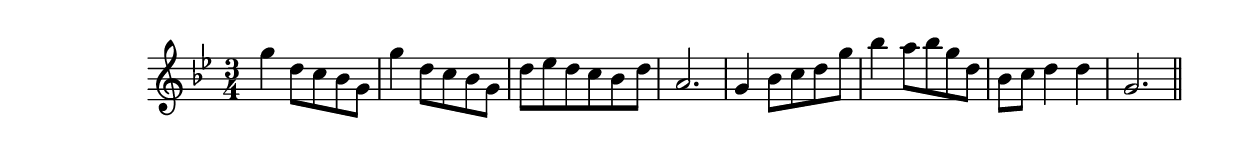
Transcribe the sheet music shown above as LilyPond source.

\version "2.19.49"
%{\header {
  composer = "G.A. Wedge"
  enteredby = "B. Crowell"
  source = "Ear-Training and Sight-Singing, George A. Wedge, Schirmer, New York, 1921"
}%}
\score{{\key g \minor
\time 3/4
%{\tempo 4=100
%}\transpose c g'{\relative c' {
  c4 g8 f es c | c'4 g8 f es c | g' as g f es g | d2. | c4 es8 f g c | es4 d8 es c g | es8 f g4 g | c,2.
  \bar "||"
}}

}}